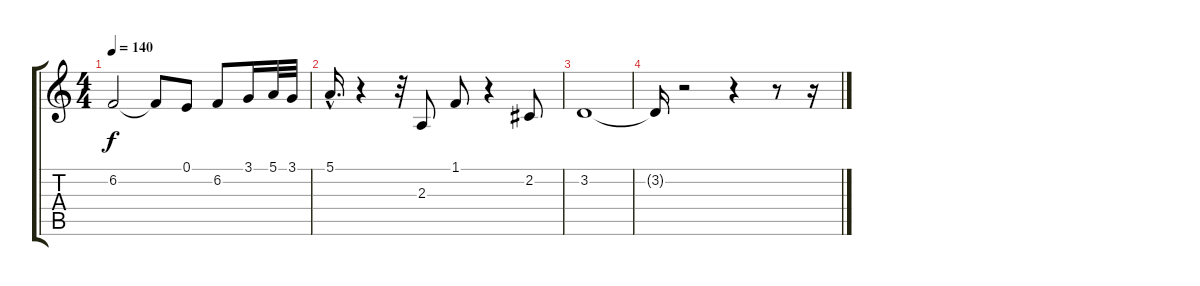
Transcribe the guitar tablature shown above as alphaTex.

\track "" {instrument altosax}
\staff {score tabs}
\tuning (E4 B3 G3 D3 A2 E2) {hide}
\ts (4 4)
\tempo 140
\clef g2
\ks c
6.2.2{dy f} 6.2{t}.8 0.1.8 6.2.8 3.1.16 5.1.32 3.1.32 |
5.1{hac}.16{d} r.4 r.32 2.3.8 1.1.8 r.4 2.2.8 |
3.2.1 |
3.2{t}.16 r.2 r.4 r.8 r.16
